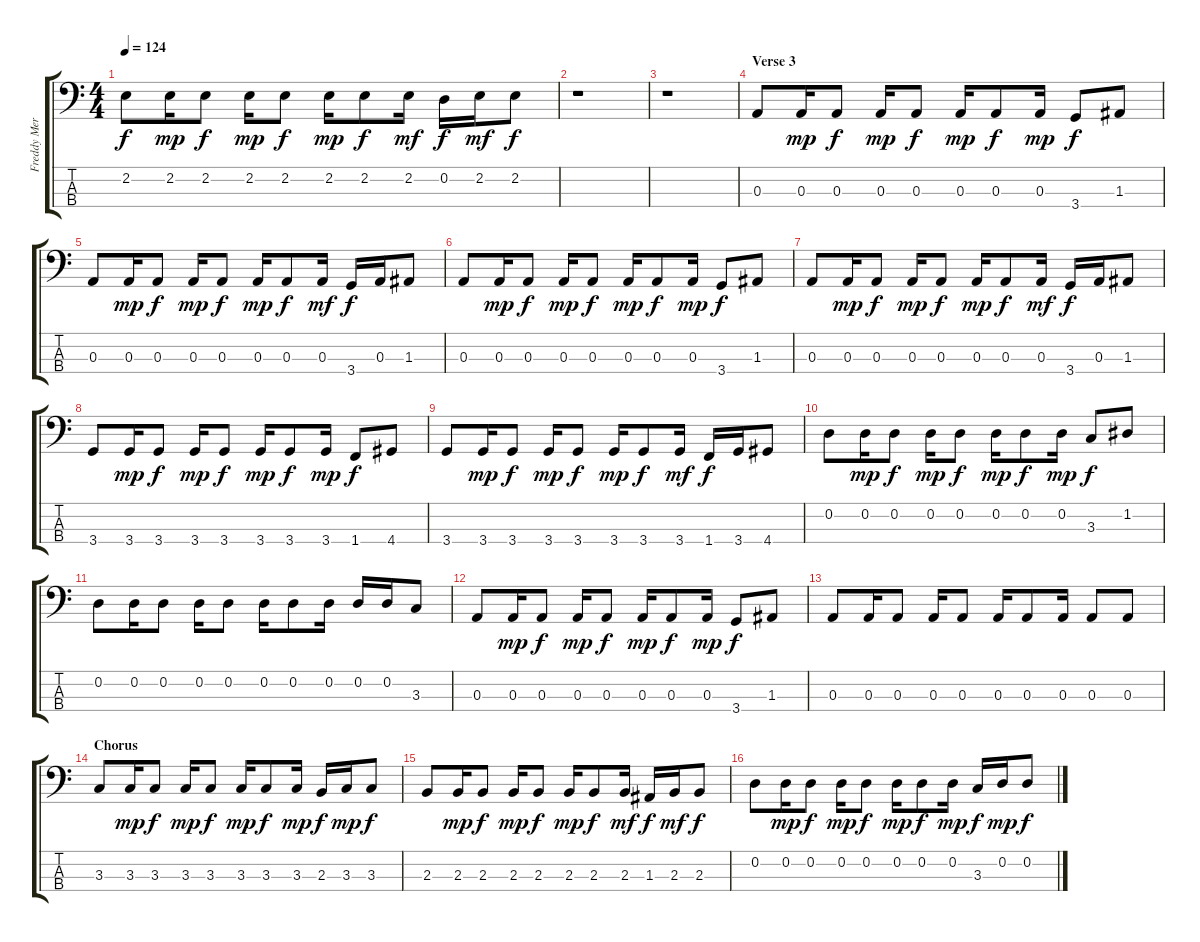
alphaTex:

\track ("Freddy Mercury / Synths." "Freddy Mer") {instrument synthbass2}
\staff {score tabs}
\tuning (G2 D2 A1 E1) {hide}
\ts (4 4)
\tempo 124
\clef f4
\ks c
2.2.8{dy f} 2.2.16{dy mp} 2.2.8{dy f} 2.2.16{dy mp} 2.2.8{dy f} 2.2.16{dy mp} 2.2.8{dy f} 2.2.16{dy mf} 0.2.16{dy f} 2.2.16{dy mf} 2.2.8{dy f} |
r.1 |
r.1 |
\section ("" "Verse 3")
0.3.8 0.3.16{dy mp} 0.3.8{dy f} 0.3.16{dy mp} 0.3.8{dy f} 0.3.16{dy mp} 0.3.8{dy f} 0.3.16{dy mp} 3.4.8{dy f} 1.3.8 |
0.3.8 0.3.16{dy mp} 0.3.8{dy f} 0.3.16{dy mp} 0.3.8{dy f} 0.3.16{dy mp} 0.3.8{dy f} 0.3.16{dy mf} 3.4.16{dy f} 0.3.16 1.3.8 |
0.3.8 0.3.16{dy mp} 0.3.8{dy f} 0.3.16{dy mp} 0.3.8{dy f} 0.3.16{dy mp} 0.3.8{dy f} 0.3.16{dy mp} 3.4.8{dy f} 1.3.8 |
0.3.8 0.3.16{dy mp} 0.3.8{dy f} 0.3.16{dy mp} 0.3.8{dy f} 0.3.16{dy mp} 0.3.8{dy f} 0.3.16{dy mf} 3.4.16{dy f} 0.3.16 1.3.8 |
3.4.8 3.4.16{dy mp} 3.4.8{dy f} 3.4.16{dy mp} 3.4.8{dy f} 3.4.16{dy mp} 3.4.8{dy f} 3.4.16{dy mp} 1.4.8{dy f} 4.4.8 |
3.4.8 3.4.16{dy mp} 3.4.8{dy f} 3.4.16{dy mp} 3.4.8{dy f} 3.4.16{dy mp} 3.4.8{dy f} 3.4.16{dy mf} 1.4.16{dy f} 3.4.16 4.4.8 |
0.2.8 0.2.16{dy mp} 0.2.8{dy f} 0.2.16{dy mp} 0.2.8{dy f} 0.2.16{dy mp} 0.2.8{dy f} 0.2.16{dy mp} 3.3.8{dy f} 1.2.8 |
0.2.8 0.2.16 0.2.8 0.2.16 0.2.8 0.2.16 0.2.8 0.2.16 0.2.16 0.2.16 3.3.8 |
0.3.8 0.3.16{dy mp} 0.3.8{dy f} 0.3.16{dy mp} 0.3.8{dy f} 0.3.16{dy mp} 0.3.8{dy f} 0.3.16{dy mp} 3.4.8{dy f} 1.3.8 |
0.3.8 0.3.16 0.3.8 0.3.16 0.3.8 0.3.16 0.3.8 0.3.16 0.3.8 0.3.8 |
\section ("" "Chorus")
3.3.8 3.3.16{dy mp} 3.3.8{dy f} 3.3.16{dy mp} 3.3.8{dy f} 3.3.16{dy mp} 3.3.8{dy f} 3.3.16{dy mp} 2.3.16{dy f} 3.3.16{dy mp} 3.3.8{dy f} |
2.3.8 2.3.16{dy mp} 2.3.8{dy f} 2.3.16{dy mp} 2.3.8{dy f} 2.3.16{dy mp} 2.3.8{dy f} 2.3.16{dy mf} 1.3.16{dy f} 2.3.16{dy mf} 2.3.8{dy f} |
0.2.8 0.2.16{dy mp} 0.2.8{dy f} 0.2.16{dy mp} 0.2.8{dy f} 0.2.16{dy mp} 0.2.8{dy f} 0.2.16{dy mp} 3.3.16{dy f} 0.2.16{dy mp} 0.2.8{dy f}
